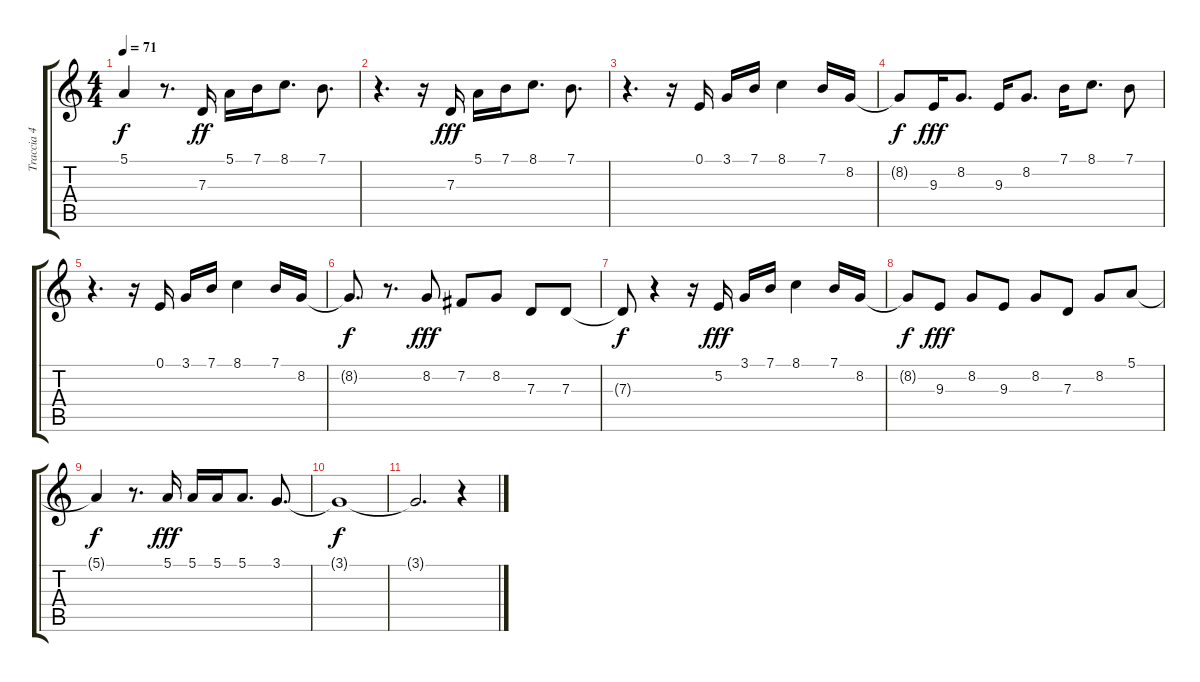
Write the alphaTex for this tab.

\track ("Traccia 4" "Traccia 4") {instrument vibraphone}
\staff {score tabs}
\tuning (E4 B3 G3 D3 A2 E2) {hide}
\ts (4 4)
\tempo 71
\clef g2
\ks c
5.1{t}.4{dy f} r.8{d} 7.3.16{dy ff} 5.1.16 7.1.16 8.1.8{d} 7.1.8{d} |
r.4{d} r.16 7.3.16{dy fff} 5.1.16 7.1.16 8.1.8{d} 7.1.8{d} |
r.4{d} r.16 0.1.16 3.1.16 7.1.16 8.1.4 7.1.16 8.2.16 |
8.2{t}.8{dy f} 9.3.16{dy fff} 8.2.8{d} 9.3.16 8.2.8{d} 7.1.16 8.1.8{d} 7.1.8 |
r.4{d} r.16 0.1.16 3.1.16 7.1.16 8.1.4 7.1.16 8.2.16 |
8.2{t}.8{d dy f} r.8{d} 8.2.8{dy fff} 7.2.8 8.2.8 7.3.8 7.3.8 |
7.3{t}.8{dy f} r.4 r.16 5.2.16{dy fff} 3.1.16 7.1.16 8.1.4 7.1.16 8.2.16 |
8.2{t}.8{dy f} 9.3.8{dy fff} 8.2.8 9.3.8 8.2.8 7.3.8 8.2.8 5.1.8 |
5.1{t}.4{dy f} r.8{d} 5.1.16{dy fff} 5.1.16 5.1.16 5.1.8{d} 3.1.8{d} |
3.1{t}.1{dy f} |
3.1{t}.2{d} r.4
